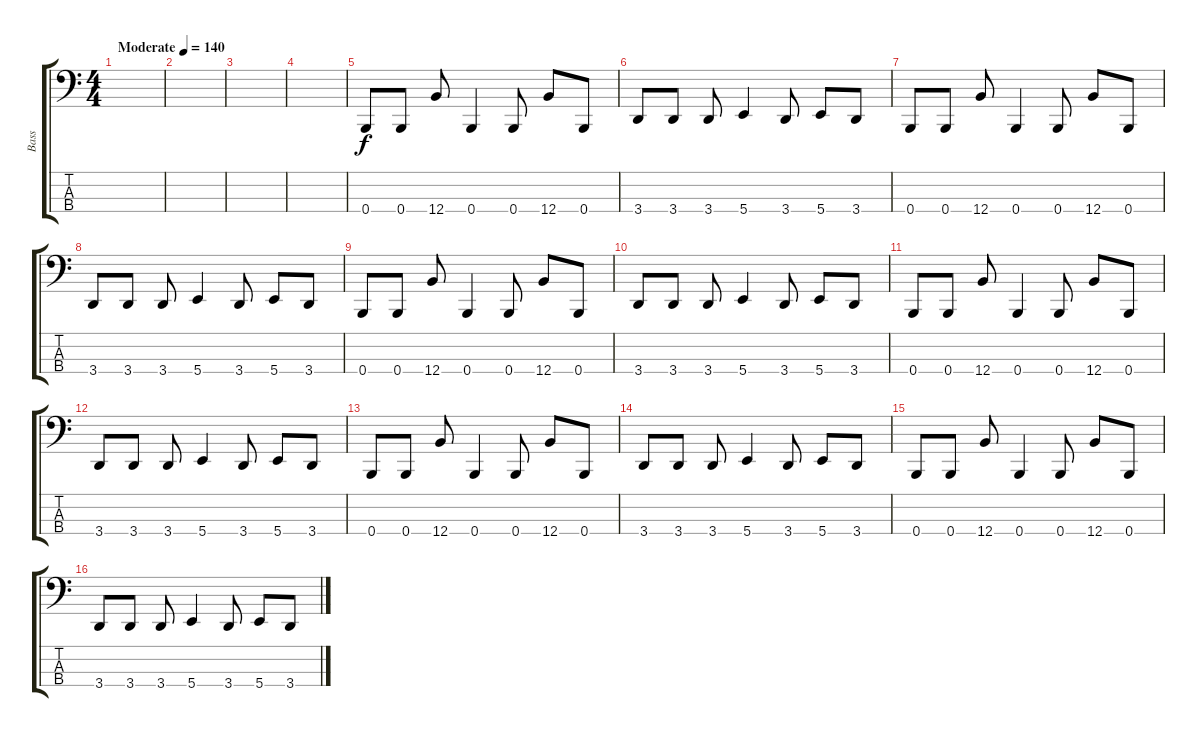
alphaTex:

\track ("Bass" "Bass") {instrument electricbasspick}
\staff {score tabs}
\tuning (E2 B1 Gb1 B0) {hide}
\ts (4 4)
\tempo (140 "Moderate")
\clef f4
\ks c
|
|
|
|
0.4.8 0.4.8 12.4.8 0.4.4 0.4.8 12.4.8 0.4.8 |
3.4.8 3.4.8 3.4.8 5.4.4 3.4.8 5.4.8 3.4.8 |
0.4.8 0.4.8 12.4.8 0.4.4 0.4.8 12.4.8 0.4.8 |
3.4.8 3.4.8 3.4.8 5.4.4 3.4.8 5.4.8 3.4.8 |
0.4.8 0.4.8 12.4.8 0.4.4 0.4.8 12.4.8 0.4.8 |
3.4.8 3.4.8 3.4.8 5.4.4 3.4.8 5.4.8 3.4.8 |
0.4.8 0.4.8 12.4.8 0.4.4 0.4.8 12.4.8 0.4.8 |
3.4.8 3.4.8 3.4.8 5.4.4 3.4.8 5.4.8 3.4.8 |
0.4.8 0.4.8 12.4.8 0.4.4 0.4.8 12.4.8 0.4.8 |
3.4.8 3.4.8 3.4.8 5.4.4 3.4.8 5.4.8 3.4.8 |
0.4.8 0.4.8 12.4.8 0.4.4 0.4.8 12.4.8 0.4.8 |
3.4.8 3.4.8 3.4.8 5.4.4 3.4.8 5.4.8 3.4.8
